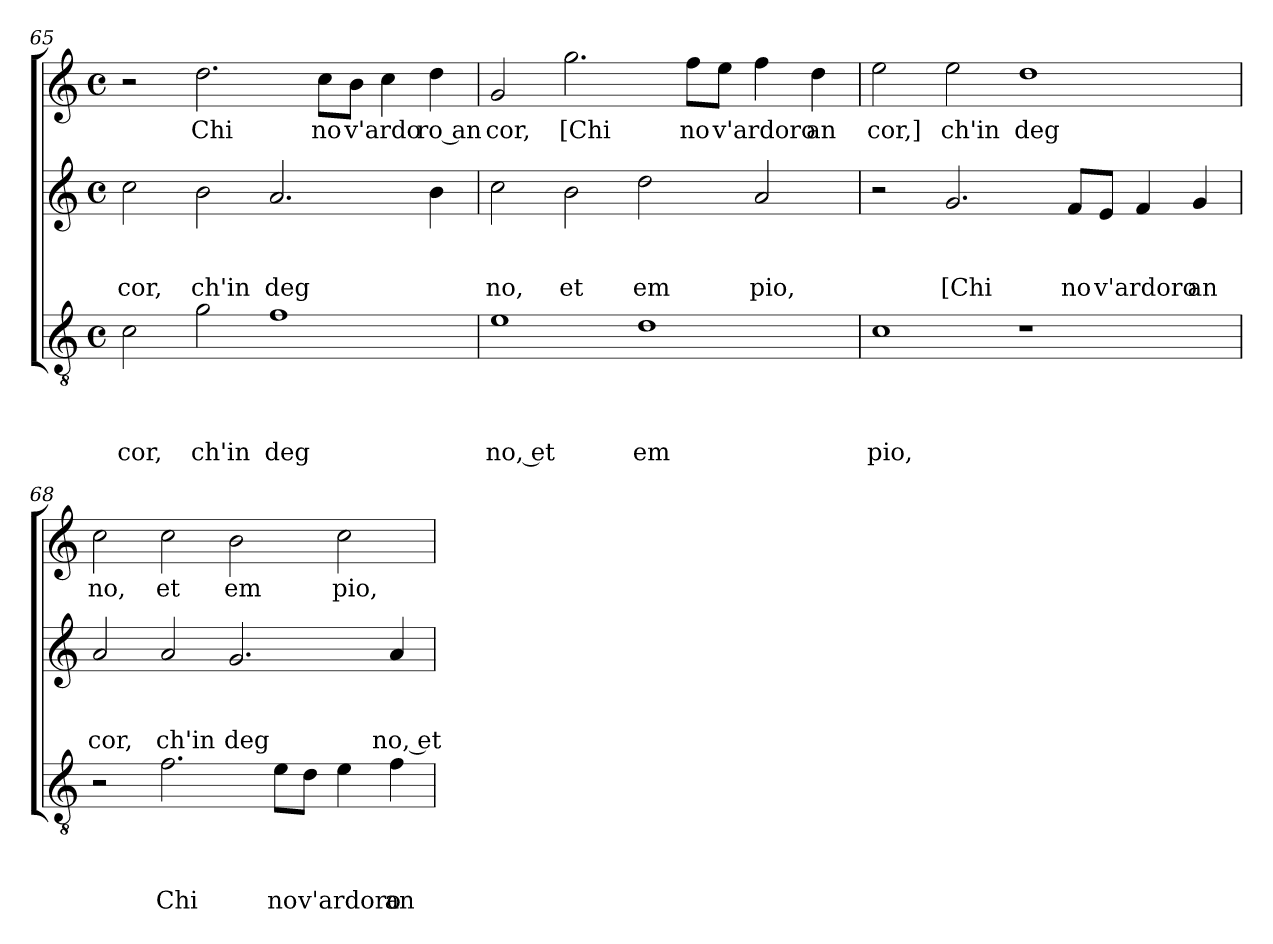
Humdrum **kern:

**kern	**text	**text	**text	**text	**kern	**text	**text	**text	**kern	**text
*part3	*part3	*part3	*part3	*part3	*part2	*part2	*part2	*part2	*part1	*part1
*staff3	*staff3	*staff3	*staff3	*staff3	*staff2	*staff2	*staff2	*staff2	*staff1	*staff1
*clefGv2	*	*	*	*	*clefG2	*	*	*	*clefG2	*
*k[]	*	*	*	*	*k[]	*	*	*	*k[]	*
*C:	*	*	*	*	*C:	*	*	*	*C:	*
*M4/4	*	*	*	*	*M4/4	*	*	*	*M4/4	*
*met(c)	*	*	*	*	*met(c)	*	*	*	*met(c)	*
=65	=65	=65	=65	=65	=65	=65	=65	=65	=65	=65
!	!	!	!	!LO:LY:b	!	!	!	!LO:LY:b	!	!
2c\	.	.	.	cor,	2cc\	.	.	cor,	2r	.
!	!	!	!	!LO:LY:b	!	!	!	!LO:LY:b	!	!LO:LY:b
2g\	.	.	.	ch'in	2b\	.	.	ch'in	2.dd\	Chi
!	!	!	!	!LO:LY:b	!	!	!	!LO:LY:b	!	!
1f	.	.	.	deg	2.a/	.	.	deg	.	.
!	!	!	!	!	!	!	!	!	!	!LO:LY:b
.	.	.	.	.	.	.	.	.	8cc\L	no
!	!	!	!	!	!	!	!	!	!	!LO:LY:b
.	.	.	.	.	.	.	.	.	8b\J	v'ardo
.	.	.	.	.	.	.	.	.	4cc\	.
!	!	!	!	!	!	!	!	!	!	!LO:LY:b:rj
.	.	.	.	.	4b\	.	.	.	4dd\	ro an
!!LO:LB:g=z
=66	=66	=66	=66	=66	=66	=66	=66	=66	=66	=66
!	!	!	!	!LO:LY:b:rj	!	!	!	!LO:LY:b	!	!LO:LY:b
1e	.	.	.	no, et	2cc\	.	.	no,	2g/	cor,
!	!	!	!	!	!	!	!	!LO:LY:b	!	!LO:LY:b
.	.	.	.	.	2b\	.	.	et	2.gg\	[Chi
!	!	!	!	!LO:LY:b	!	!	!	!LO:LY:b	!	!
1d	.	.	.	em	2dd\	.	.	em	.	.
!	!	!	!	!	!	!	!	!	!	!LO:LY:b
.	.	.	.	.	.	.	.	.	8ff\L	no
!	!	!	!	!	!	!	!	!	!	!LO:LY:b
.	.	.	.	.	.	.	.	.	8ee\J	v'ardoro
!	!	!	!	!	!	!	!	!LO:LY:b	!	!
.	.	.	.	.	2a/	.	.	pio,	4ff\	.
!	!	!	!	!	!	!	!	!	!	!LO:LY:b
.	.	.	.	.	.	.	.	.	4dd\	an
=67	=67	=67	=67	=67	=67	=67	=67	=67	=67	=67
!	!	!	!	!LO:LY:b	!	!	!	!	!	!LO:LY:b
1c	.	.	.	pio,	2r	.	.	.	2ee\	cor,]
!	!	!	!	!	!	!	!	!LO:LY:b	!	!LO:LY:b
.	.	.	.	.	2.g/	.	.	[Chi	2ee\	ch'in
!	!	!	!	!	!	!	!	!	!	!LO:LY:b
1r	.	.	.	.	.	.	.	.	1dd	deg
!	!	!	!	!	!	!	!	!LO:LY:b	!	!
.	.	.	.	.	8f/L	.	.	no	.	.
!	!	!	!	!	!	!	!	!LO:LY:b	!	!
.	.	.	.	.	8e/J	.	.	v'ardoro	.	.
.	.	.	.	.	4f/	.	.	.	.	.
!	!	!	!	!	!	!	!	!LO:LY:b	!	!
.	.	.	.	.	4g/	.	.	an	.	.
=68	=68	=68	=68	=68	=68	=68	=68	=68	=68	=68
!	!	!	!	!	!	!	!	!LO:LY:b	!	!LO:LY:b
2r	.	.	.	.	2a/	.	.	cor,	2cc\	no,
!	!	!	!	!LO:LY:b	!	!	!	!LO:LY:b	!	!LO:LY:b
2.f\	.	.	.	Chi	2a/	.	.	ch'in	2cc\	et
!	!	!	!	!	!	!	!	!LO:LY:b	!	!LO:LY:b
.	.	.	.	.	2.g/	.	.	deg	2b\	em
!	!	!	!	!LO:LY:b	!	!	!	!	!	!
8e\L	.	.	.	no	.	.	.	.	.	.
!	!	!	!	!LO:LY:b	!	!	!	!	!	!
8d\J	.	.	.	v'ardoro	.	.	.	.	.	.
!	!	!	!	!	!	!	!	!	!	!LO:LY:b
4e\	.	.	.	.	.	.	.	.	2cc\	pio,
!	!	!	!	!LO:LY:b	!	!	!	!LO:LY:b:rj	!	!
4f\	.	.	.	an	4a/	.	.	no, et	.	.
=	=	=	=	=	=	=	=	=	=	=
*-	*-	*-	*-	*-	*-	*-	*-	*-	*-	*-
